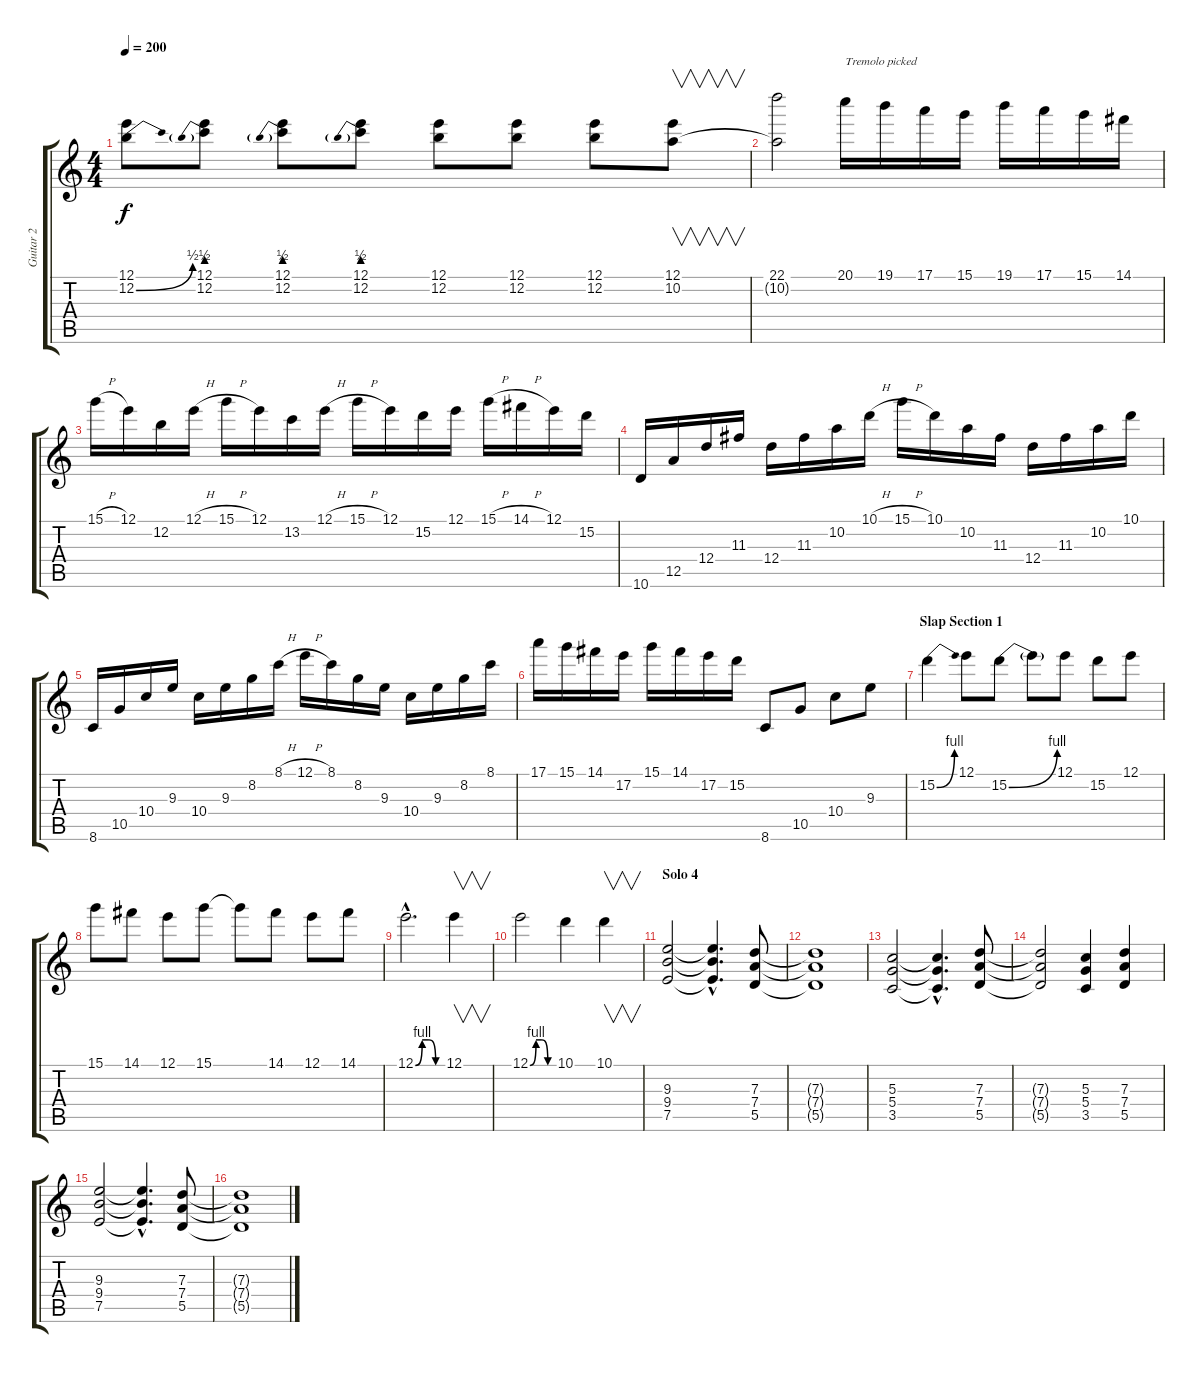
\track ("Guitar 2" "Guitar 2") {instrument distortionguitar}
\staff {score tabs}
\tuning (E4 B3 G3 D3 A2 E2) {hide}
\ts (4 4)
\tempo 200
\clef g2
\ks c
(12.1 12.2{be (bend 0 0 60 2)}).8{dy f} (12.1 12.2{be (prebend 0 2 60 2)}).8 (12.1 12.2{be (prebend 0 2 60 2)}).8 (12.1 12.2{be (prebend 0 2 60 2)}).8 (12.1 12.2).8 (12.1 12.2).8 (12.1 12.2).8 (12.1 10.2).8{v} |
(22.1 10.2{t}).2 20.1.16{txt "Tremolo picked"} 19.1.16 17.1.16 15.1.16 19.1.16 17.1.16 15.1.16 14.1.16 |
15.1{h}.16 12.1.16 12.2.16 12.1{h}.16 15.1{h}.16 12.1.16 13.2.16 12.1{h}.16 15.1{h}.16 12.1.16 15.2.16 12.1.16 15.1{h}.16 14.1{h}.16 12.1.16 15.2.16 |
10.6.16 12.5.16 12.4.16 11.3.16 12.4.16 11.3.16 10.2.16 10.1{h}.16 15.1{h}.16 10.1.16 10.2.16 11.3.16 12.4.16 11.3.16 10.2.16 10.1.16 |
8.6.16 10.5.16 10.4.16 9.3.16 10.4.16 9.3.16 8.2.16 8.1{h}.16 12.1{h}.16 8.1.16 8.2.16 9.3.16 10.4.16 9.3.16 8.2.16 8.1.16 |
17.1.16 15.1.16 14.1.16 17.2.16 15.1.16 14.1.16 17.2.16 15.2.16 8.6.8 10.5.8 10.4.8 9.3.8 |
\section ("" "Slap Section 1")
15.2{be (bend 0 0 60 4)}.4 12.1.8 15.2{be (bend 0 0 60 4)}.8 15.2{t}.8 12.1.8 15.2.8 12.1.8 |
15.1.8 14.1.8 12.1.8 15.1.8 15.1{t}.8 14.1.8 12.1.8 14.1.8 |
12.1{be (custom 0 0 15 4 30 4 45 0 60 0) hac}.2{d} 12.1.4{v} |
12.1{be (custom 0 0 15 4 30 4 45 0 60 0)}.2 10.1.4 10.1.4{v} |
\section ("" "Solo 4")
(9.3 9.4 7.5).2 (9.3{hac t} 9.4{hac t} 7.5{hac t}).4{d} (7.3 7.4 5.5).8 |
(7.3{t} 7.4{t} 5.5{t}).1 |
(5.3 5.4 3.5).2 (5.3{hac t} 5.4{hac t} 3.5{hac t}).4{d} (7.3 7.4 5.5).8 |
(7.3{t} 7.4{t} 5.5{t}).2 (5.3 5.4 3.5).4 (7.3 7.4 5.5).4 |
(9.3 9.4 7.5).2 (9.3{hac t} 9.4{hac t} 7.5{hac t}).4{d} (7.3 7.4 5.5).8 |
(7.3{t} 7.4{t} 5.5{t}).1
